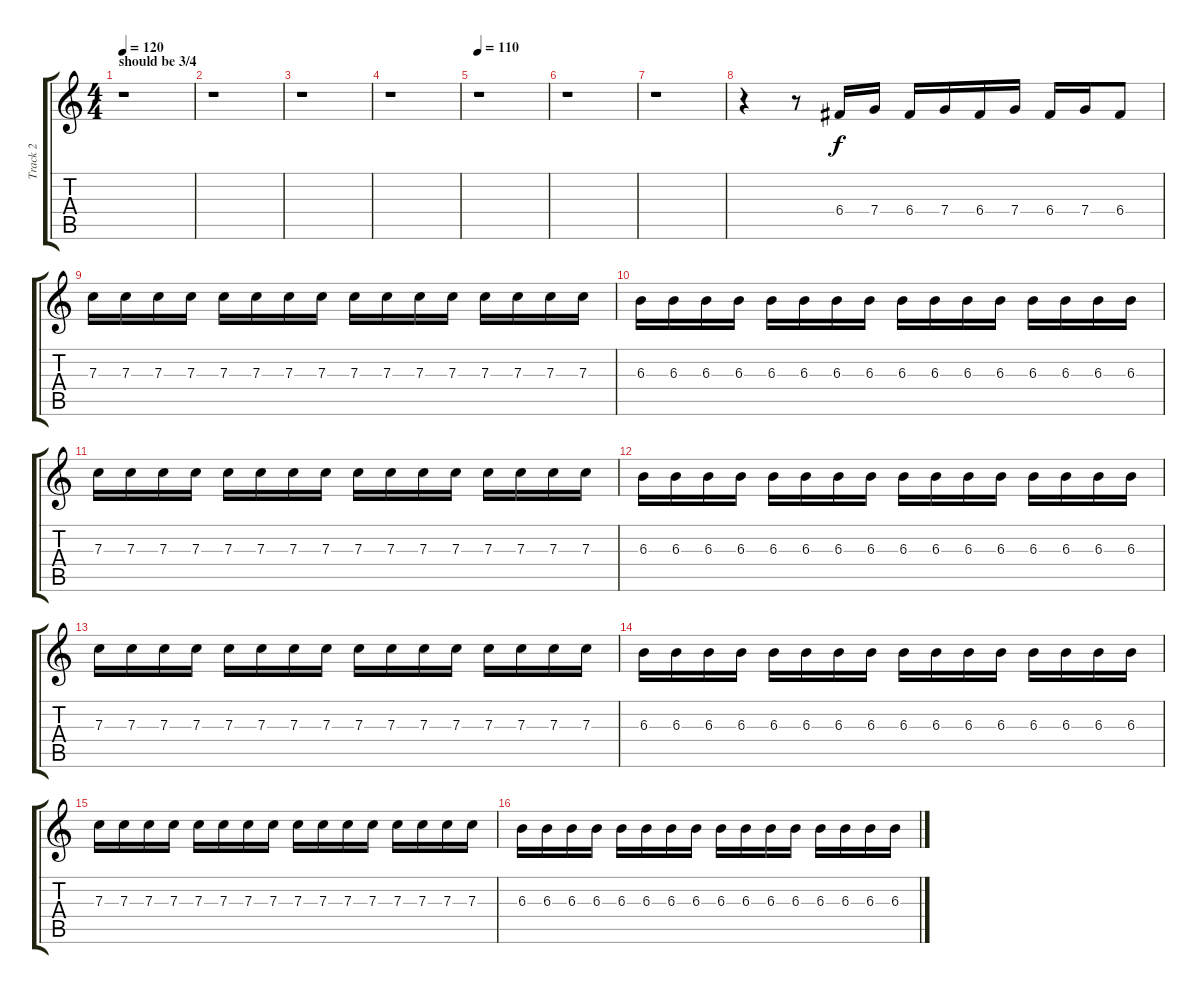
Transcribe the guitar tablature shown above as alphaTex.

\track ("Track 2" "Track 2") {instrument acousticguitarnylon}
\staff {score tabs}
\tuning (D4 A3 F3 C3 G2 C2) {hide}
\ts (4 4)
\section ("" "should be 3/4")
\tempo 120
\clef g2
\ks c
r.1{dy f} |
r.1 |
r.1 |
r.1 |
\tempo 110
r.1 |
r.1 |
r.1 |
r.4 r.8 6.4.16 7.4.16 6.4.16 7.4.16 6.4.16 7.4.16 6.4.16 7.4.16 6.4.8 |
7.3.16 7.3.16 7.3.16 7.3.16 7.3.16 7.3.16 7.3.16 7.3.16 7.3.16 7.3.16 7.3.16 7.3.16 7.3.16 7.3.16 7.3.16 7.3.16 |
6.3.16 6.3.16 6.3.16 6.3.16 6.3.16 6.3.16 6.3.16 6.3.16 6.3.16 6.3.16 6.3.16 6.3.16 6.3.16 6.3.16 6.3.16 6.3.16 |
7.3.16 7.3.16 7.3.16 7.3.16 7.3.16 7.3.16 7.3.16 7.3.16 7.3.16 7.3.16 7.3.16 7.3.16 7.3.16 7.3.16 7.3.16 7.3.16 |
6.3.16 6.3.16 6.3.16 6.3.16 6.3.16 6.3.16 6.3.16 6.3.16 6.3.16 6.3.16 6.3.16 6.3.16 6.3.16 6.3.16 6.3.16 6.3.16 |
7.3.16 7.3.16 7.3.16 7.3.16 7.3.16 7.3.16 7.3.16 7.3.16 7.3.16 7.3.16 7.3.16 7.3.16 7.3.16 7.3.16 7.3.16 7.3.16 |
6.3.16 6.3.16 6.3.16 6.3.16 6.3.16 6.3.16 6.3.16 6.3.16 6.3.16 6.3.16 6.3.16 6.3.16 6.3.16 6.3.16 6.3.16 6.3.16 |
7.3.16 7.3.16 7.3.16 7.3.16 7.3.16 7.3.16 7.3.16 7.3.16 7.3.16 7.3.16 7.3.16 7.3.16 7.3.16 7.3.16 7.3.16 7.3.16 |
6.3.16 6.3.16 6.3.16 6.3.16 6.3.16 6.3.16 6.3.16 6.3.16 6.3.16 6.3.16 6.3.16 6.3.16 6.3.16 6.3.16 6.3.16 6.3.16
